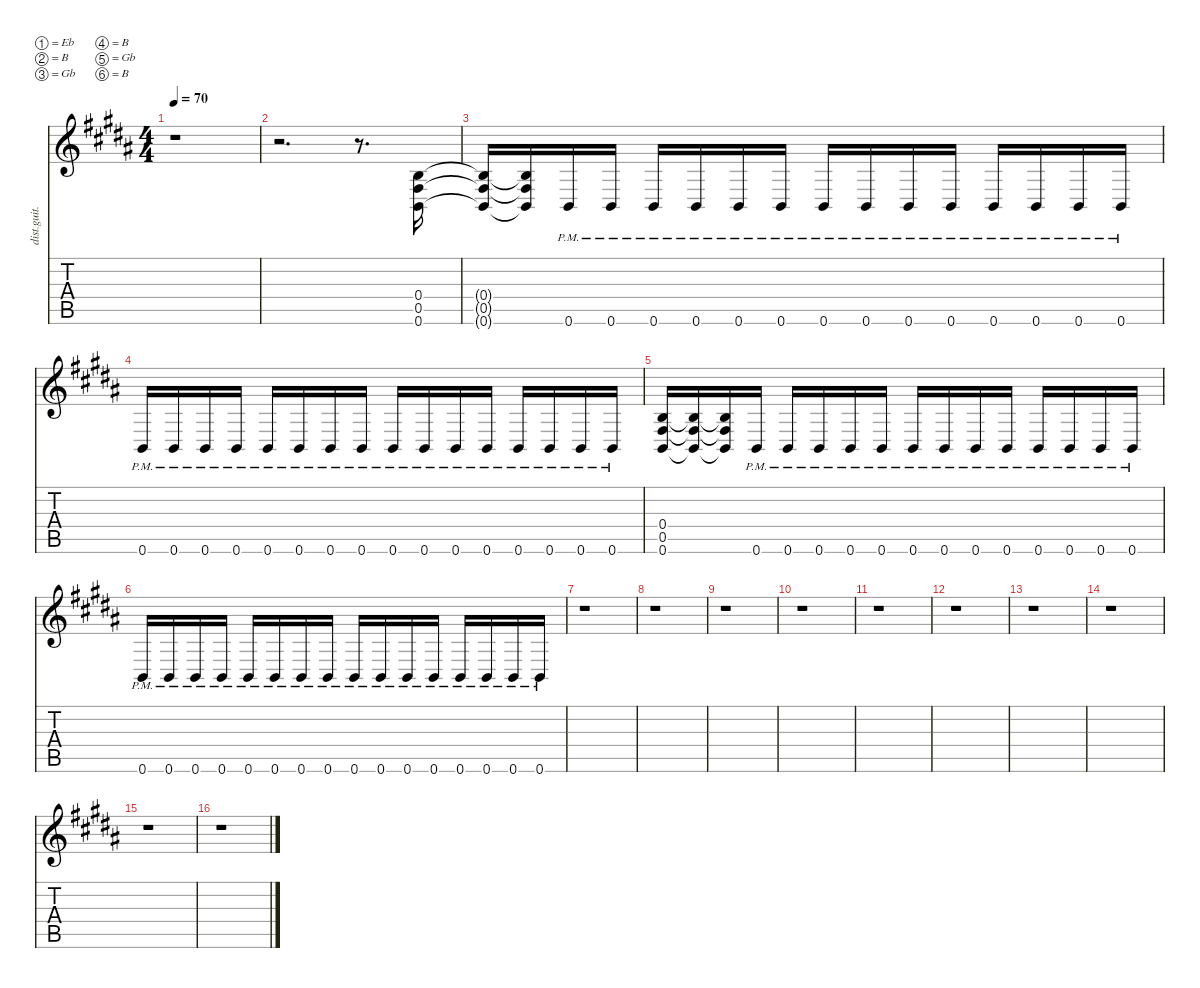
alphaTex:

\defaultSystemsLayout 4
\hideDynamics
\bracketExtendMode nobrackets
\otherSystemsTrackNameOrientation horizontal
\track ("Guitar 2" "dist.guit.") {defaultSystemsLayout 8 instrument distortionguitar}
\staff {score tabs}
\tuning (Eb4 B3 Gb3 B2 Gb2 B1)
\ts (4 4)
\tempo 70
\clef g2
\ks b
r.1{dy f beam Down} |
r.2{d beam Down} r.8{d beam Down} (0.4{acc forcenatural} 0.5{acc #} 0.6{acc forcenatural}).16{beam Up} |
(0.4{t acc forcenatural} 0.5{t acc #} 0.6{t acc forcenatural}).16{beam Up} (0.4{t acc forcenatural} 0.5{t acc #} 0.6{t acc forcenatural}).16{beam Up} 0.6{pm acc forcenatural}.16{beam Up} 0.6{pm acc forcenatural}.16{beam Up} 0.6{pm acc forcenatural}.16{beam Up} 0.6{pm acc forcenatural}.16{beam Up} 0.6{pm acc forcenatural}.16{beam Up} 0.6{pm acc forcenatural}.16{beam Up} 0.6{pm acc forcenatural}.16{beam Up} 0.6{pm acc forcenatural}.16{beam Up} 0.6{pm acc forcenatural}.16{beam Up} 0.6{pm acc forcenatural}.16{beam Up} 0.6{pm acc forcenatural}.16{beam Up} 0.6{pm acc forcenatural}.16{beam Up} 0.6{pm acc forcenatural}.16{beam Up} 0.6{pm acc forcenatural}.16{beam Up} |
0.6{pm acc forcenatural}.16{beam Up} 0.6{pm acc forcenatural}.16{beam Up} 0.6{pm acc forcenatural}.16{beam Up} 0.6{pm acc forcenatural}.16{beam Up} 0.6{pm acc forcenatural}.16{beam Up} 0.6{pm acc forcenatural}.16{beam Up} 0.6{pm acc forcenatural}.16{beam Up} 0.6{pm acc forcenatural}.16{beam Up} 0.6{pm acc forcenatural}.16{beam Up} 0.6{pm acc forcenatural}.16{beam Up} 0.6{pm acc forcenatural}.16{beam Up} 0.6{pm acc forcenatural}.16{beam Up} 0.6{pm acc forcenatural}.16{beam Up} 0.6{pm acc forcenatural}.16{beam Up} 0.6{pm acc forcenatural}.16{beam Up} 0.6{pm acc forcenatural}.16{beam Up} |
(0.4{acc forcenatural} 0.5{acc #} 0.6{acc forcenatural}).16{beam Up} (0.4{t acc forcenatural} 0.5{t acc #} 0.6{t acc forcenatural}).16{beam Up} (0.4{t acc forcenatural} 0.5{t acc #} 0.6{t acc forcenatural}).16{beam Up} 0.6{pm acc forcenatural}.16{beam Up} 0.6{pm acc forcenatural}.16{beam Up} 0.6{pm acc forcenatural}.16{beam Up} 0.6{pm acc forcenatural}.16{beam Up} 0.6{pm acc forcenatural}.16{beam Up} 0.6{pm acc forcenatural}.16{beam Up} 0.6{pm acc forcenatural}.16{beam Up} 0.6{pm acc forcenatural}.16{beam Up} 0.6{pm acc forcenatural}.16{beam Up} 0.6{pm acc forcenatural}.16{beam Up} 0.6{pm acc forcenatural}.16{beam Up} 0.6{pm acc forcenatural}.16{beam Up} 0.6{pm acc forcenatural}.16{beam Up} |
0.6{pm acc forcenatural}.16{beam Up} 0.6{pm acc forcenatural}.16{beam Up} 0.6{pm acc forcenatural}.16{beam Up} 0.6{pm acc forcenatural}.16{beam Up} 0.6{pm acc forcenatural}.16{beam Up} 0.6{pm acc forcenatural}.16{beam Up} 0.6{pm acc forcenatural}.16{beam Up} 0.6{pm acc forcenatural}.16{beam Up} 0.6{pm acc forcenatural}.16{beam Up} 0.6{pm acc forcenatural}.16{beam Up} 0.6{pm acc forcenatural}.16{beam Up} 0.6{pm acc forcenatural}.16{beam Up} 0.6{pm acc forcenatural}.16{beam Up} 0.6{pm acc forcenatural}.16{beam Up} 0.6{pm acc forcenatural}.16{beam Up} 0.6{pm acc forcenatural}.16{beam Up} |
r.1{beam Down} |
r.1{beam Down} |
r.1{beam Down} |
r.1{beam Down} |
r.1{beam Down} |
r.1{beam Down} |
r.1{beam Down} |
r.1{beam Down} |
r.1{beam Down} |
r.1{beam Down}
